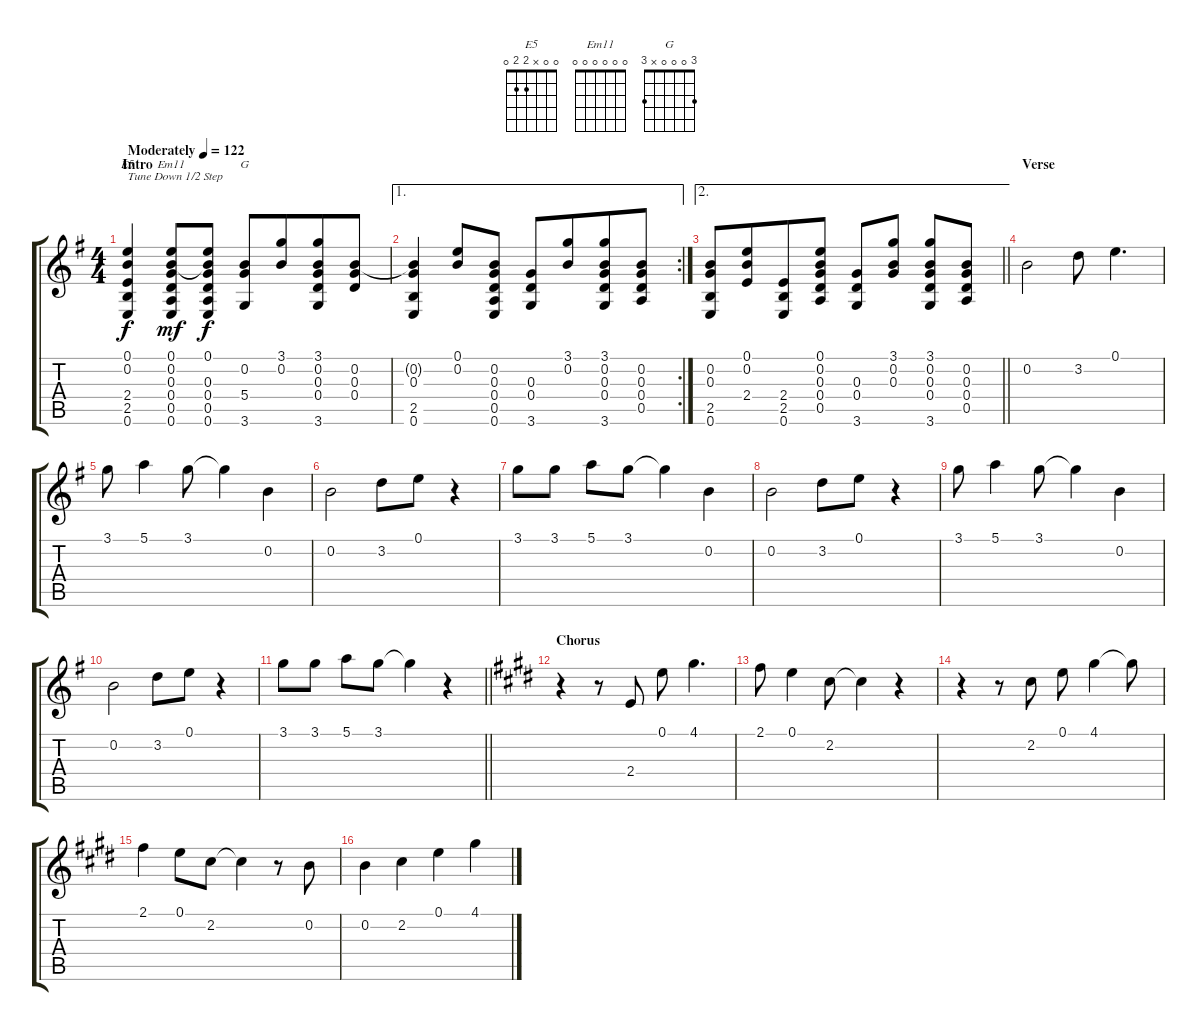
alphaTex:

\track "" {instrument acousticguitarsteel}
\staff {score tabs}
\tuning (E4 B3 G3 D3 A2 E2) {hide}
\chord ("E5" 0 0 x 2 2 0)
\chord ("Em11" 0 0 0 0 0 0)
\chord ("G" 3 0 0 0 x 3)
\ts (4 4)
\section ("" "Intro")
\tempo (122 "Moderately")
\clef g2
\ks g
(0.1 0.2 2.4 2.5 0.6).4{ch "E5" txt "Tune Down 1/2 Step" dy f instrument acousticguitarsteel} (0.1 0.2 0.3 0.4 0.5 0.6).8{ch "Em11" dy mf} (0.1 0.2{t} 0.3 0.4 0.5 0.6).8{dy f} (0.2 5.4 3.6).8{ch "G"} (3.1 0.2).8{beam merge} (3.1 0.2 0.3 0.4 3.6).8 (0.2 0.3 0.4).8 |
\ae 1
\rc 2
(0.2{t} 0.3 2.5 0.6).4 (0.1 0.2).8 (0.2 0.3 0.4 0.5 0.6).8 (0.3 0.4 3.6).8 (3.1 0.2).8{beam merge} (3.1 0.2 0.3 0.4 3.6).8 (0.2 0.3 0.4 0.5).8 |
\ae 2
\barLineRight lightlight
(0.2 0.3 2.5 0.6).8 (0.1 0.2 2.4).8{beam merge} (2.4 2.5 0.6).8 (0.1 0.2 0.3 0.4 0.5).8 (0.3 0.4 3.6).8 (3.1 0.2 0.3).8 (3.1 0.2 0.3 0.4 3.6).8 (0.2 0.3 0.4 0.5).8 |
\section ("" "Verse")
0.2.2 3.2.8 0.1.4{d} |
3.1.8 5.1.4 3.1.8 3.1{t}.4 0.2.4 |
0.2.2 3.2.8 0.1.8 r.4 |
3.1.8 3.1.8 5.1.8 3.1.8 3.1{t}.4 0.2.4 |
0.2.2 3.2.8{beam merge} 0.1.8 r.4 |
3.1.8 5.1.4 3.1.8 3.1{t}.4 0.2.4 |
0.2.2 3.2.8{beam merge} 0.1.8 r.4 |
\barLineRight lightlight
3.1.8 3.1.8 5.1.8 3.1.8 3.1{t}.4 r.4 |
\section ("" "Chorus")
\ks c#minor
r.4 r.8 2.4.8 0.1.8 4.1.4{d} |
2.1.8 0.1.4 2.2.8 2.2{t}.4 r.4 |
r.4 r.8 2.2.8 0.1.8 4.1.4 4.1{t}.8 |
2.1.4 0.1.8 2.2.8 2.2{t}.4 r.8 0.2.8 |
0.2.4 2.2.4 0.1.4 4.1.4
